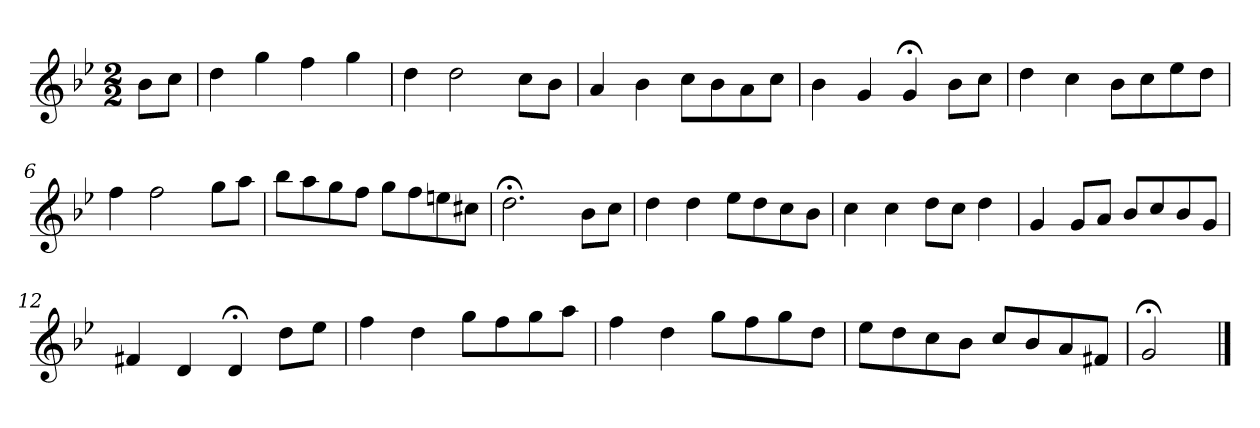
**kern
*part1
*staff1
*k[b-e-]
*g:
*M2/2
*MM120
=
8b-L
8ccJ
=1
4dd
4gg
4ff
4gg
=2
4dd
2dd
8ccL
8b-J
=3
4a
4b-
8ccL
8b-
8a
8ccJ
=4
4b-
4g
4g;<
8b-L
8ccJ
=5
4dd
4cc
8b-L
8cc
8ee-
8ddJ
=6
4ff
2ff
8ggL
8aaJ
=7
8bb-L
8aa
8gg
8ffJ
8ggL
8ff
8een
8cc#XJ
=8
2.dd;<
8b-L
8ccJ
=9
4dd
4dd
8ee-L
8dd
8cc
8b-J
=10
4cc
4cc
8ddL
8ccJ
4dd
=11
4g
8gL
8aJ
8b-L
8cc
8b-
8gJ
=12
4f#X
4d
4d;<
8ddL
8ee-J
=13
4ff
4dd
8ggL
8ff
8gg
8aaJ
=14
4ff
4dd
8ggL
8ff
8gg
8ddJ
=15
8ee-L
8dd
8cc
8b-J
8ccL
8b-
8a
8f#XJ
=16
2g;<
==
*-
